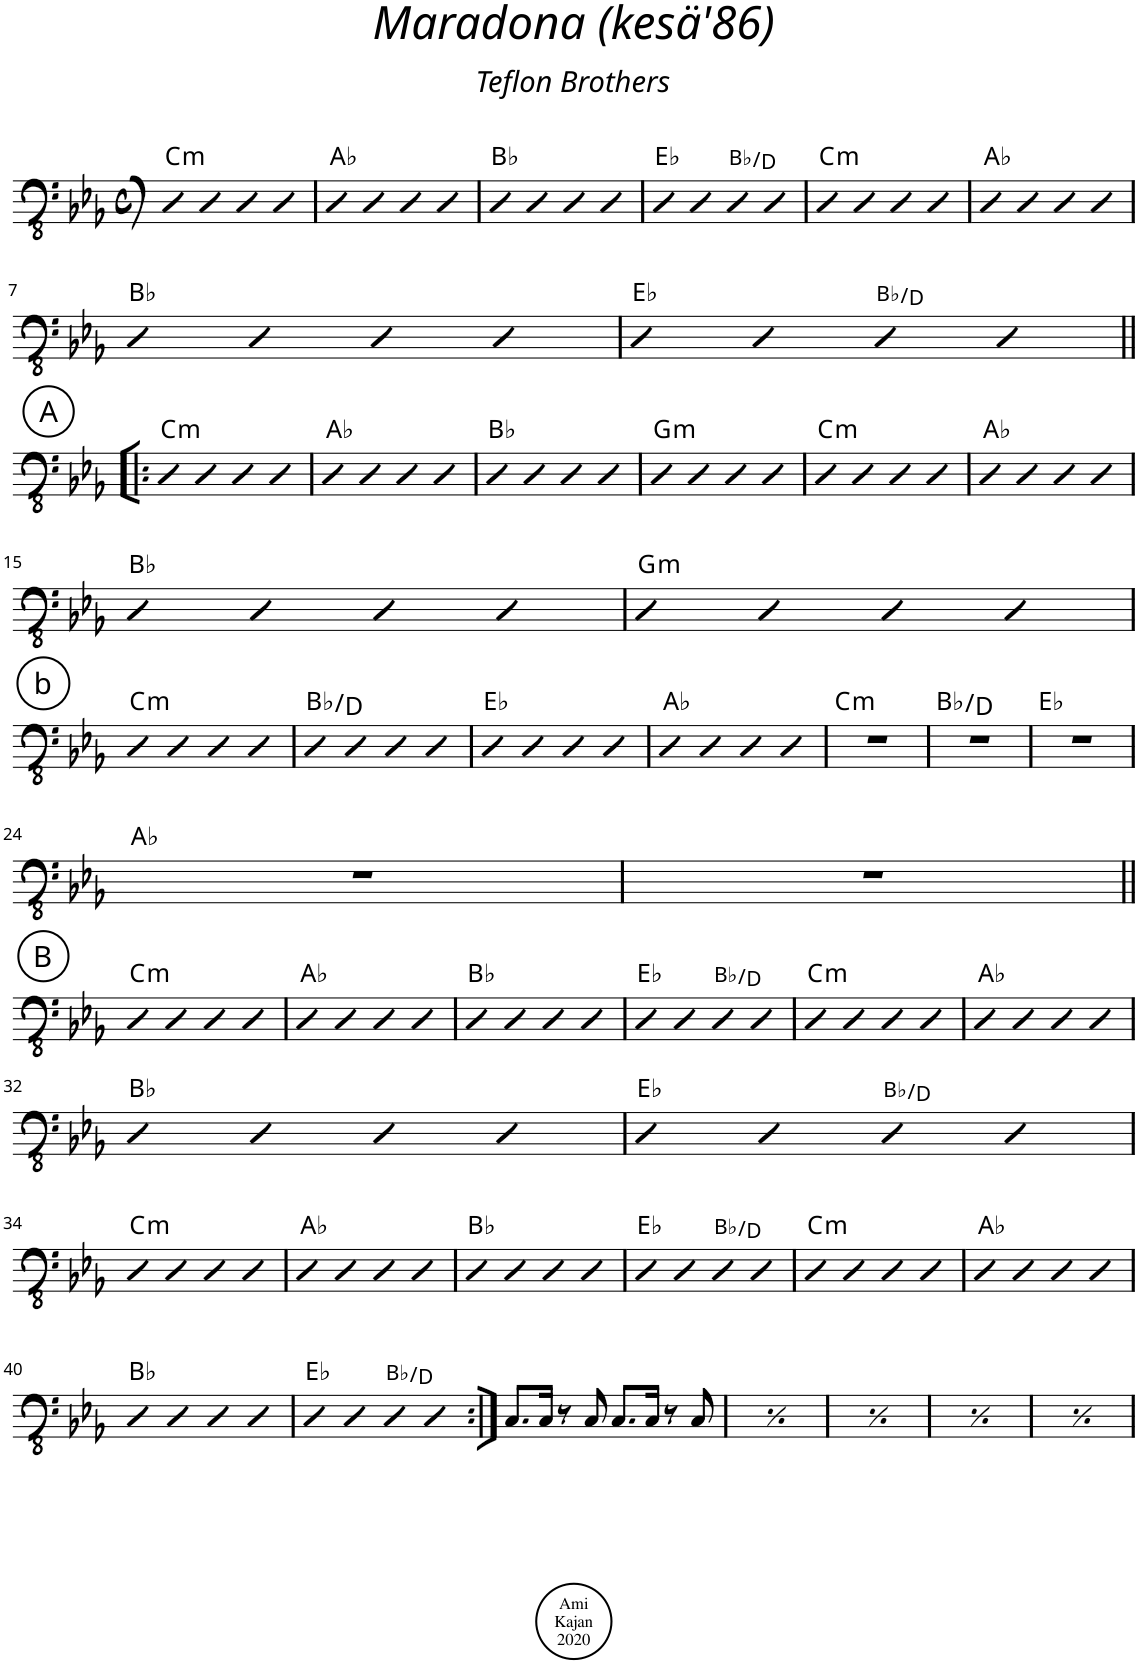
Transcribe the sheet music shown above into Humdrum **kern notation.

**kern	**harte
*part1	*part1
*staff1	*
*I"Acoustic Bass	*
*I'Bass	*
*clefFv4	*
*k[b-e-a-]	*
*M4/4	*
*met(c)	*
=1	=1
!	!LO:H:kt=m
4DD	C:min
4DD	.
4DD	.
4DD	.
=2	=2
4DD	Ab:maj
4DD	.
4DD	.
4DD	.
=3	=3
4DD	Bb:maj
4DD	.
4DD	.
4DD	.
=4	=4
4DD	Eb:maj
4DD	.
4DD	Bb:maj/3
4DD	.
=5	=5
!	!LO:H:kt=m
4DD	C:min
4DD	.
4DD	.
4DD	.
=6	=6
4DD	Ab:maj
4DD	.
4DD	.
4DD	.
!!LO:LB:g=z
=7	=7
4DD	Bb:maj
4DD	.
4DD	.
4DD	.
=8	=8
4DD	Eb:maj
4DD	.
4DD	Bb:maj/3
4DD	.
!!LO:LB:g=z
!!LO:REH:place=s1:a:cj:enc=circle:fs=14:t=A
=9!|:	=9!|:
!	!LO:H:kt=m
4DD	C:min
4DD	.
4DD	.
4DD	.
=10	=10
4DD	Ab:maj
4DD	.
4DD	.
4DD	.
=11	=11
4DD	Bb:maj
4DD	.
4DD	.
4DD	.
=12	=12
!	!LO:H:kt=m
4DD	G:min
4DD	.
4DD	.
4DD	.
=13	=13
!	!LO:H:kt=m
4DD	C:min
4DD	.
4DD	.
4DD	.
=14	=14
4DD	Ab:maj
4DD	.
4DD	.
4DD	.
!!LO:LB:g=z
=15	=15
4DD	Bb:maj
4DD	.
4DD	.
4DD	.
=16	=16
!	!LO:H:kt=m
4DD	G:min
4DD	.
4DD	.
4DD	.
!!LO:LB:g=z
!!LO:REH:place=s1:a:cj:enc=circle:fs=14:t=b
=17	=17
!	!LO:H:kt=m
4DD	C:min
4DD	.
4DD	.
4DD	.
=18	=18
4DD	Bb:maj/3
4DD	.
4DD	.
4DD	.
=19	=19
4DD	Eb:maj
4DD	.
4DD	.
4DD	.
=20	=20
4DD	Ab:maj
4DD	.
4DD	.
4DD	.
=21	=21
!	!LO:H:kt=m
1r	C:min
=22	=22
1r	Bb:maj/3
=23	=23
1r	Eb:maj
!!LO:LB:g=z
=24	=24
1r	Ab:maj
=25	=25
1r	.
!!LO:LB:g=z
!!LO:REH:place=s1:a:cj:enc=circle:fs=14:t=B
=26||	=26||
!	!LO:H:kt=m
4DD	C:min
4DD	.
4DD	.
4DD	.
=27	=27
4DD	Ab:maj
4DD	.
4DD	.
4DD	.
=28	=28
4DD	Bb:maj
4DD	.
4DD	.
4DD	.
=29	=29
4DD	Eb:maj
4DD	.
4DD	Bb:maj/3
4DD	.
=30	=30
!	!LO:H:kt=m
4DD	C:min
4DD	.
4DD	.
4DD	.
=31	=31
4DD	Ab:maj
4DD	.
4DD	.
4DD	.
!!LO:LB:g=z
=32	=32
4DD	Bb:maj
4DD	.
4DD	.
4DD	.
=33	=33
4DD	Eb:maj
4DD	.
4DD	Bb:maj/3
4DD	.
!!LO:LB:g=z
=34	=34
!	!LO:H:kt=m
4DD	C:min
4DD	.
4DD	.
4DD	.
=35	=35
4DD	Ab:maj
4DD	.
4DD	.
4DD	.
=36	=36
4DD	Bb:maj
4DD	.
4DD	.
4DD	.
=37	=37
4DD	Eb:maj
4DD	.
4DD	Bb:maj/3
4DD	.
=38	=38
!	!LO:H:kt=m
4DD	C:min
4DD	.
4DD	.
4DD	.
=39	=39
4DD	Ab:maj
4DD	.
4DD	.
4DD	.
!!LO:LB:g=z
=40	=40
4DD	Bb:maj
4DD	.
4DD	.
4DD	.
=41	=41
4DD	Eb:maj
4DD	.
4DD	Bb:maj/3
4DD	.
=42:|!	=42:|!
8.CC/L	.
16CC/Jk	.
8r	.
8CC/	.
8.CC/L	.
16CC/Jk	.
8r	.
8CC/	.
=43	=43
8.CC/L	.
16CC/Jk	.
8r	.
8CC/	.
8.CC/L	.
16CC/Jk	.
8r	.
8CC/	.
=44	=44
8.CC/L	.
16CC/Jk	.
8r	.
8CC/	.
8.CC/L	.
16CC/Jk	.
8r	.
8CC/	.
=45	=45
8.CC/L	.
16CC/Jk	.
8r	.
8CC/	.
8.CC/L	.
16CC/Jk	.
8r	.
8CC/	.
=46	=46
8.CC/L	.
16CC/Jk	.
8r	.
8CC/	.
8.CC/L	.
16CC/Jk	.
8r	.
8CC/	.
=	=
*-	*-
